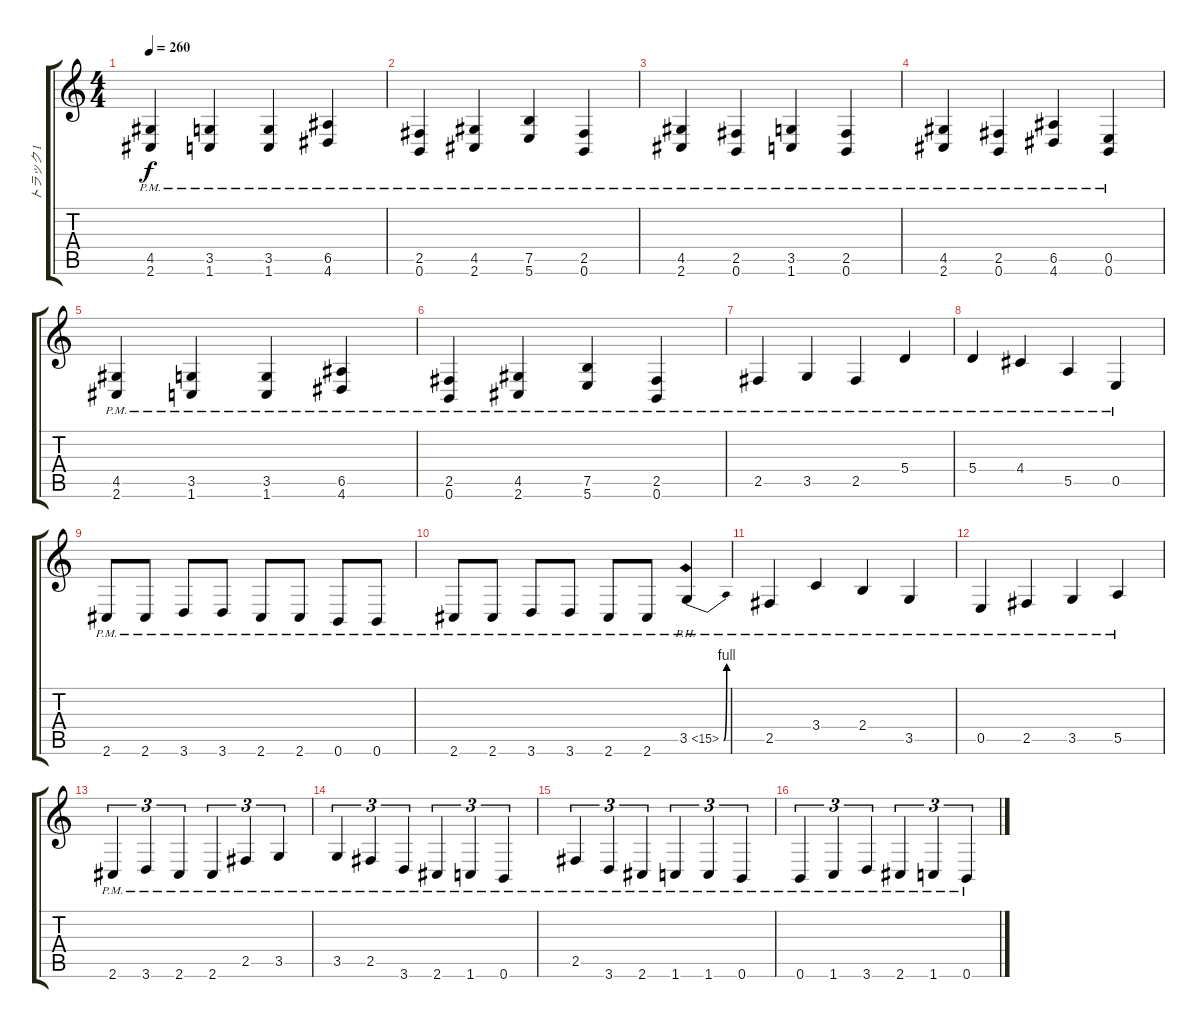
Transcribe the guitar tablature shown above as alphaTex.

\track ("トラック 1" "トラック 1") {instrument distortionguitar}
\staff {score tabs}
\tuning (B3 Gb3 D3 A2 E2 B1) {hide}
\ts (4 4)
\tempo 260
\clef g2
\ks c
(4.5{pm} 2.6{pm}).4{dy f} (3.5{pm} 1.6{pm}).4 (3.5{pm} 1.6{pm}).4 (6.5{pm} 4.6{pm}).4 |
(2.5{pm} 0.6{pm}).4 (4.5{pm} 2.6{pm}).4 (7.5{pm} 5.6{pm}).4 (2.5{pm} 0.6{pm}).4 |
(4.5{pm} 2.6{pm}).4 (2.5{pm} 0.6{pm}).4 (3.5{pm} 1.6{pm}).4 (2.5{pm} 0.6{pm}).4 |
(4.5{pm} 2.6{pm}).4 (2.5{pm} 0.6{pm}).4 (6.5{pm} 4.6{pm}).4 (0.5{pm} 0.6{pm}).4 |
(4.5{pm} 2.6{pm}).4 (3.5{pm} 1.6{pm}).4 (3.5{pm} 1.6{pm}).4 (6.5{pm} 4.6{pm}).4 |
(2.5{pm} 0.6{pm}).4 (4.5{pm} 2.6{pm}).4 (7.5{pm} 5.6{pm}).4 (2.5{pm} 0.6{pm}).4 |
2.5{pm}.4 3.5{pm}.4 2.5{pm}.4 5.4{pm}.4 |
5.4{pm}.4 4.4{pm}.4 5.5{pm}.4 0.5{pm}.4 |
2.6{pm}.8 2.6{pm}.8 3.6{pm}.8 3.6{pm}.8 2.6{pm}.8 2.6{pm}.8 0.6{pm}.8 0.6{pm}.8 |
2.6{pm}.8 2.6{pm}.8 3.6{pm}.8 3.6{pm}.8 2.6{pm}.8 2.6{pm}.8 3.5{be (bend 0 0 60 4) ph 12 pm}.4 |
2.5{pm}.4 3.4{pm}.4 2.4{pm}.4 3.5{pm}.4 |
0.5{pm}.4 2.5{pm}.4 3.5{pm}.4 5.5{pm}.4 |
2.6{pm}.4{tu (3 2)} 3.6{pm}.4{tu (3 2)} 2.6{pm}.4{tu (3 2)} 2.6{pm}.4{tu (3 2)} 2.5{pm}.4{tu (3 2)} 3.5{pm}.4{tu (3 2)} |
3.5{pm}.4{tu (3 2)} 2.5{pm}.4{tu (3 2)} 3.6{pm}.4{tu (3 2)} 2.6{pm}.4{tu (3 2)} 1.6{pm}.4{tu (3 2)} 0.6{pm}.4{tu (3 2)} |
2.5{pm}.4{tu (3 2)} 3.6{pm}.4{tu (3 2)} 2.6{pm}.4{tu (3 2)} 1.6{pm}.4{tu (3 2)} 1.6{pm}.4{tu (3 2)} 0.6{pm}.4{tu (3 2)} |
0.6{pm}.4{tu (3 2)} 1.6{pm}.4{tu (3 2)} 3.6{pm}.4{tu (3 2)} 2.6{pm}.4{tu (3 2)} 1.6{pm}.4{tu (3 2)} 0.6{pm}.4{tu (3 2)}
